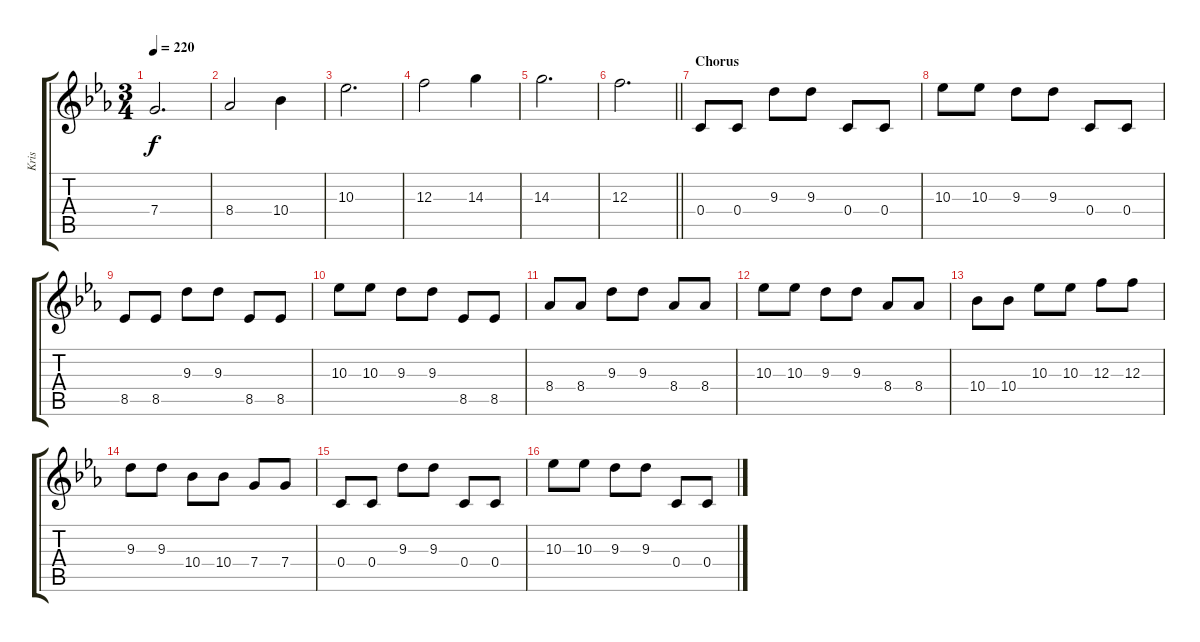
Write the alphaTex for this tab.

\track ("Kris" "Kris") {instrument overdrivenguitar}
\staff {score tabs}
\tuning (D4 A3 F3 C3 G2 C2) {hide}
\ts (3 4)
\tempo 220
\clef g2
\ks cminor
7.4.2{d dy f} |
8.4.2 10.4.4 |
10.3.2{d} |
12.3.2 14.3.4 |
14.3.2{d} |
\barLineRight lightlight
12.3.2{d} |
\section ("" "Chorus")
0.4.8 0.4.8 9.3.8 9.3.8 0.4.8 0.4.8 |
10.3.8 10.3.8 9.3.8 9.3.8 0.4.8 0.4.8 |
8.5.8 8.5.8 9.3.8 9.3.8 8.5.8 8.5.8 |
10.3.8 10.3.8 9.3.8 9.3.8 8.5.8 8.5.8 |
8.4.8 8.4.8 9.3.8 9.3.8 8.4.8 8.4.8 |
10.3.8 10.3.8 9.3.8 9.3.8 8.4.8 8.4.8 |
10.4.8 10.4.8 10.3.8 10.3.8 12.3.8 12.3.8 |
9.3.8 9.3.8 10.4.8 10.4.8 7.4.8 7.4.8 |
0.4.8 0.4.8 9.3.8 9.3.8 0.4.8 0.4.8 |
10.3.8 10.3.8 9.3.8 9.3.8 0.4.8 0.4.8
